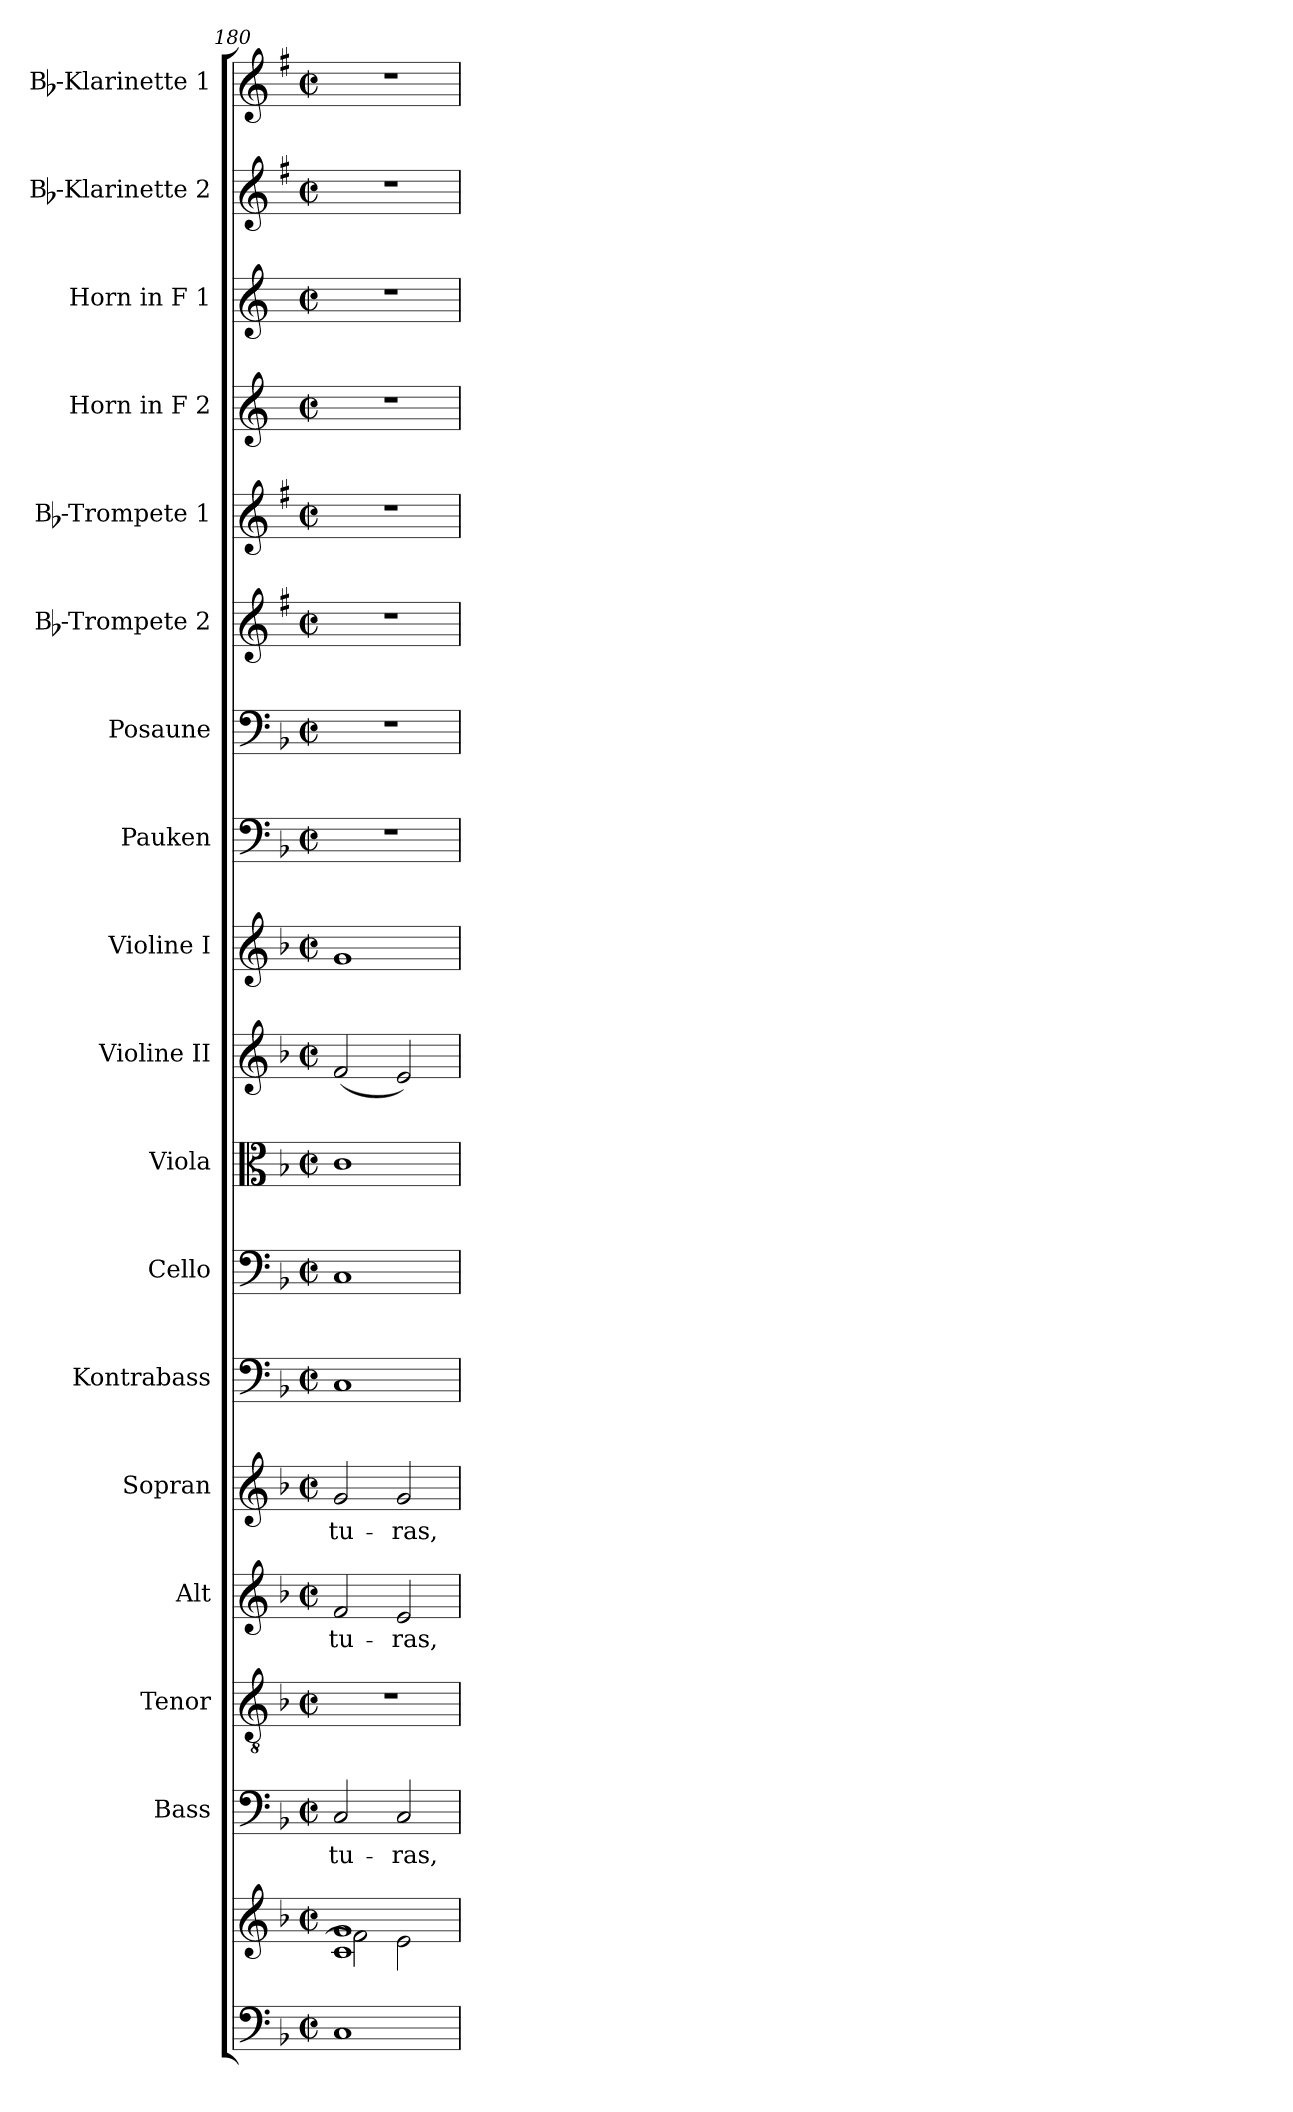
**kern	**kern	**kern	**text	**kern	**kern	**text	**kern	**text	**kern	**kern	**kern	**kern	**kern	**kern	**kern	**kern	**kern	**kern	**kern	**kern	**kern
*part18	*part18	*part17	*part17	*part16	*part15	*part15	*part14	*part14	*part13	*part12	*part11	*part10	*part9	*part8	*part7	*part6	*part5	*part4	*part3	*part2	*part1
*staff19	*staff18	*staff17	*staff17	*staff16	*staff15	*staff15	*staff14	*staff14	*staff13	*staff12	*staff11	*staff10	*staff9	*staff8	*staff7	*staff6	*staff5	*staff4	*staff3	*staff2	*staff1
*	*	*I"Bass	*	*I"Tenor	*I"Alt	*	*I"Sopran	*	*I"Kontrabass	*I"Cello	*I"Viola	*I"Violine II	*I"Violine I	*I"Pauken	*I"Posaune	*I"Bb-Trompete 2	*I"Bb-Trompete 1	*I"Horn in F 2	*I"Horn in F 1	*I"Bb-Klarinette 2	*I"Bb-Klarinette 1
*	*	*I'B.	*	*I'T.	*I'A.	*	*I'S.	*	*I'Kb.	*	*I'Vla.	*I'Vl. II	*I'Vl. I	*I'Pk.	*I'Pos.	*I'Bb Trp. 2	*I'Bb Trp. 1	*	*	*I'Bb Kl. 2	*I'Bb Kl. 1
*clefF4	*clefG2	*clefF4	*	*clefGv2	*clefG2	*	*clefG2	*	*clefF4	*clefF4	*clefC3	*clefG2	*clefG2	*clefF4	*clefF4	*clefG2	*clefG2	*clefG2	*clefG2	*clefG2	*clefG2
*	*	*	*	*	*	*	*	*	*ITrd7c12	*	*	*	*	*	*	*ITrd1c2	*ITrd1c2	*ITrd4c7	*ITrd4c7	*ITrd1c2	*ITrd1c2
*k[b-]	*k[b-]	*k[b-]	*	*k[b-]	*k[b-]	*	*k[b-]	*	*k[b-]	*k[b-]	*k[b-]	*k[b-]	*k[b-]	*k[b-]	*k[b-]	*k[b-]	*k[b-]	*k[b-]	*k[b-]	*k[b-]	*k[b-]
*F:	*F:	*F:	*	*F:	*F:	*	*F:	*	*F:	*F:	*F:	*F:	*F:	*F:	*F:	*F:	*F:	*F:	*F:	*F:	*F:
*M2/2	*M2/2	*M2/2	*	*M2/2	*M2/2	*	*M2/2	*	*M2/2	*M2/2	*M2/2	*M2/2	*M2/2	*M2/2	*M2/2	*M2/2	*M2/2	*M2/2	*M2/2	*M2/2	*M2/2
*met(c|)	*met(c|)	*met(c|)	*	*met(c|)	*met(c|)	*	*met(c|)	*	*met(c|)	*met(c|)	*met(c|)	*met(c|)	*met(c|)	*met(c|)	*met(c|)	*met(c|)	*met(c|)	*met(c|)	*met(c|)	*met(c|)	*met(c|)
=180	=180	=180	=180	=180	=180	=180	=180	=180	=180	=180	=180	=180	=180	=180	=180	=180	=180	=180	=180	=180	=180
*	*^	*	*	*	*	*	*	*	*	*	*	*	*	*	*	*	*	*	*	*	*
!	!	!	!	!LO:LY:b	!	!	!LO:LY:b	!	!LO:LY:b	!	!	!	!	!	!	!	!	!	!	!	!	!
1C	1c 1g	2f\]	2C/	-tu-	1r	2f/	-tu-	2g/	-tu-	1CC	1C	1c	(<2f/	1g	1r	1r	1r	1r	1r	1r	1r	1r
!	!	!	!	!LO:LY:b	!	!	!LO:LY:b	!	!LO:LY:b	!	!	!	!	!	!	!	!	!	!	!	!	!
.	.	2e\	2C/	-ras,	.	2e/	-ras,	2g/	-ras,	.	.	.	2e/)	.	.	.	.	.	.	.	.	.
*	*v	*v	*	*	*	*	*	*	*	*	*	*	*	*	*	*	*	*	*	*	*	*
=	=	=	=	=	=	=	=	=	=	=	=	=	=	=	=	=	=	=	=	=	=
*-	*-	*-	*-	*-	*-	*-	*-	*-	*-	*-	*-	*-	*-	*-	*-	*-	*-	*-	*-	*-	*-
